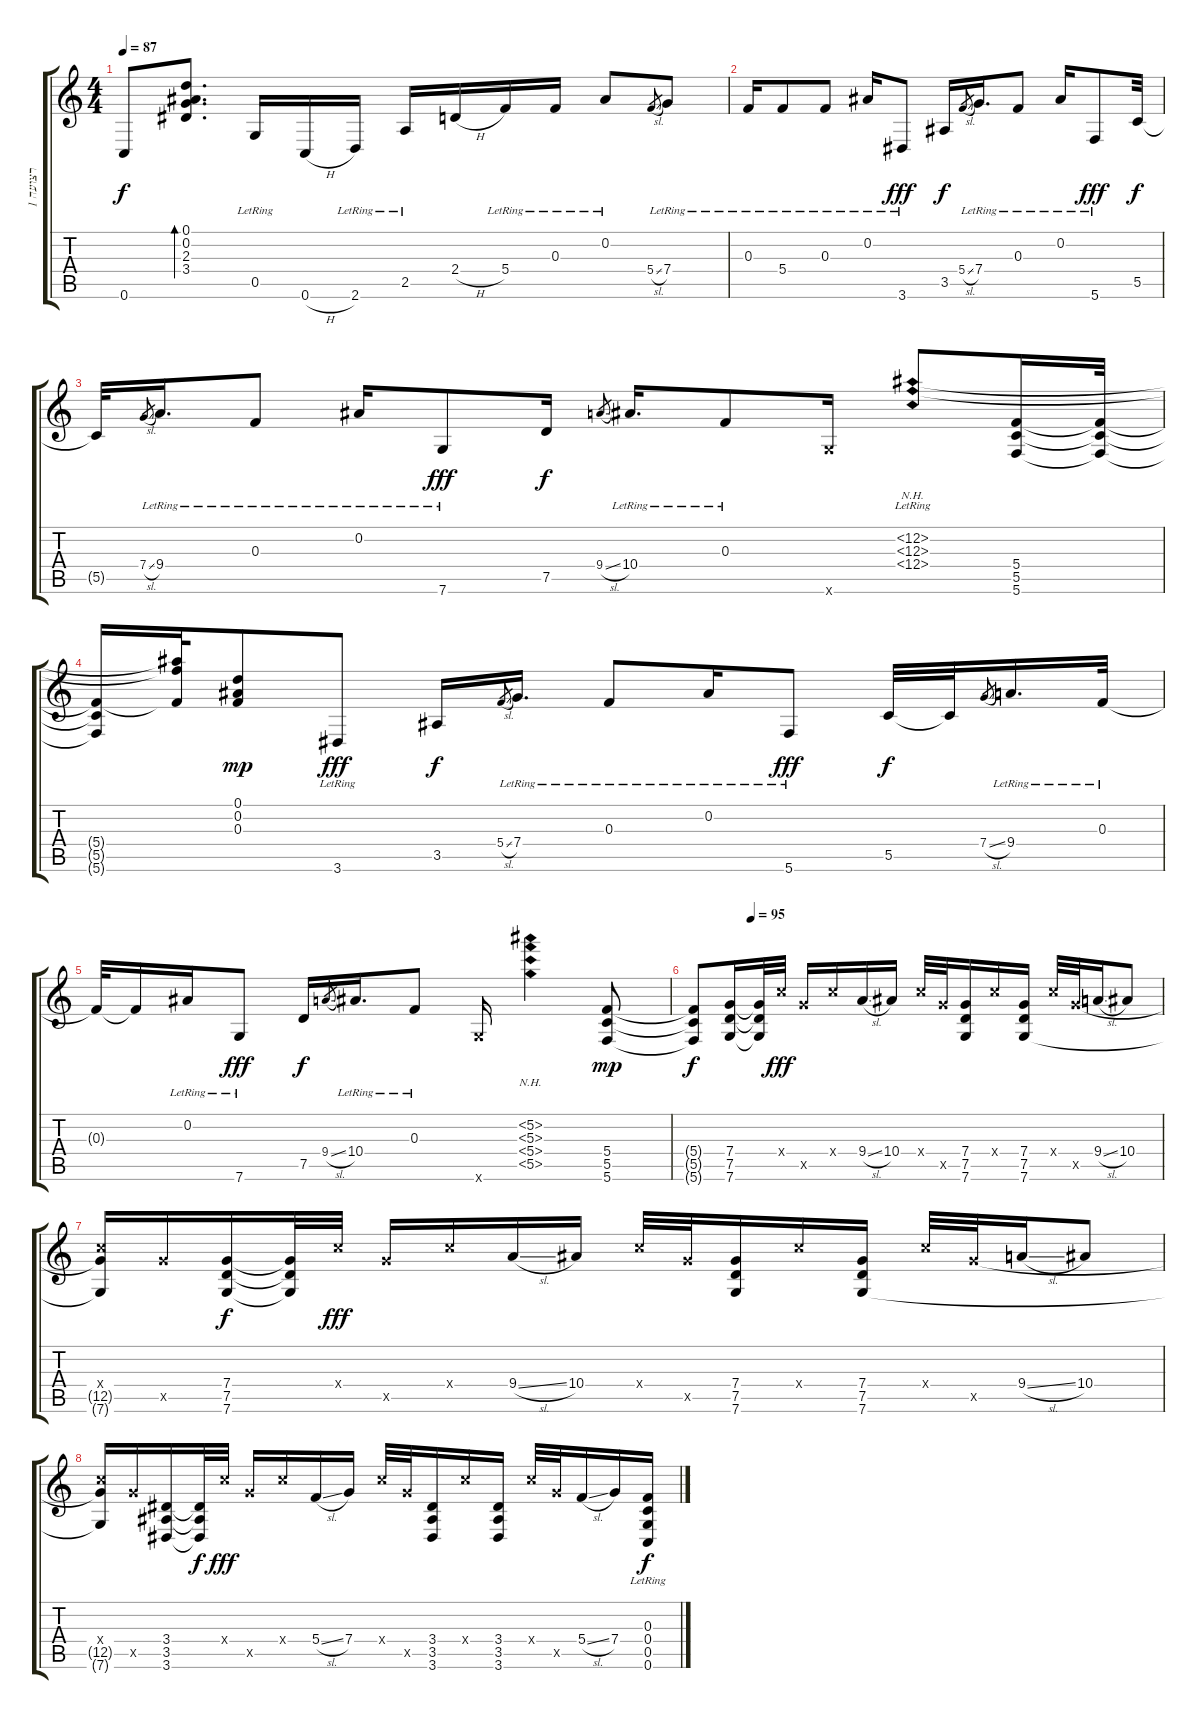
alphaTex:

\track ("רצועה 1" "רצועה 1") {instrument acousticguitarsteel}
\staff {score tabs}
\tuning (D4 Bb3 F3 C3 G2 C2) {hide}
\ts (4 4)
\tempo 87
\clef g2
\ks c
0.6.8{dy f} (0.1 0.2 2.3 3.4).8{d bd 480} 0.5{lr}.16 0.6{h}.16 2.6{lr}.16 2.5{lr}.16 2.4{h}.16 5.4{lr}.16 0.3{lr}.16 0.2{lr}.8 5.4{sl}.8{gr} 7.4{lr}.8 |
0.3{lr}.16 5.4{lr}.8 0.3{lr}.8 0.2{lr}.16 3.6{lr}.8{dy fff} 3.5.16{dy f} 5.4{sl}.8{gr} 7.4{lr}.16{d} 0.3{lr}.8 0.2{lr}.16 5.6{lr}.8{dy fff} 5.5.32{dy f} |
5.5{t}.32 7.4{sl}.8{gr} 9.4{lr}.16{d} 0.3{lr}.8 0.2{lr}.16 7.6{lr}.8{dy fff} 7.5.16{dy f} 9.4{sl}.8{gr} 10.4{lr}.16{d} 0.3{lr}.8 7.6{x}.16 (12.2{nh lr} 12.3{nh lr} 12.4{nh}).8 (5.4 5.5 5.6).16 (5.4{t} 5.5{t} 5.6{t}).32 |
(5.4{t} 5.5{t} 5.6{t}).16 (12.2{t} 12.3{t} 5.4{t}).32 (0.1 0.2 0.3).8{dy mp} 3.6{lr}.8{dy fff} 3.5.16{dy f} 5.4{sl}.8{gr} 7.4{lr}.16{d} 0.3{lr}.8 0.2{lr}.16 5.6{lr}.8{dy fff} 5.5.32{dy f} 5.5{t}.32 7.4{sl}.8{gr} 9.4{lr}.16{d} 0.3{lr}.32 |
0.3{t}.32 0.3{t}.16 0.2{lr}.16 7.6{lr}.8{dy fff} 7.5.16{dy f} 9.4{sl}.8{gr} 10.4{lr}.16{d} 0.3{lr}.8 7.6{x}.16 (5.2{nh} 5.3{nh} 5.4{nh} 5.5{nh}).4 (5.4 5.5 5.6).8{dy mp} |
\tempo (95 0.125)
(5.4{t} 5.5{t} 5.6{t}).8{dy f} (7.4 7.5 7.6).16 (7.4{t} 7.5{t} 7.6{t}).32 12.4{x}.32{dy fff} 12.5{x}.16 12.4{x}.16 9.4{sl}.16 10.4.16 12.4{x}.32 12.5{x}.32 (7.4 7.5 7.6).16 12.4{x}.16 (7.4 7.5 7.6).16 12.4{x}.32 12.5{x}.32 9.4{sl}.16 10.4.8 |
(12.4{x} 12.5{t} 7.6{t}).16 12.5{x}.16 (7.4 7.5 7.6).16{dy f} (7.4{t} 7.5{t} 7.6{t}).32 12.4{x}.32{dy fff} 12.5{x}.16 12.4{x}.16 9.4{sl}.16 10.4.16 12.4{x}.32 12.5{x}.32 (7.4 7.5 7.6).16 12.4{x}.16 (7.4 7.5 7.6).16 12.4{x}.32 12.5{x}.32 9.4{sl}.16 10.4.8 |
(12.4{x} 12.5{t} 7.6{t}).16 12.5{x}.16 (3.4 3.5 3.6).16 (3.4{t} 3.5{t} 3.6{t}).32{dy f} 12.4{x}.32{dy fff} 12.5{x}.16 12.4{x}.16 5.4{sl}.16 7.4.16 12.4{x}.32 12.5{x}.32 (3.4 3.5 3.6).16 12.4{x}.16 (3.4 3.5 3.6).16 12.4{x}.32 12.5{x}.32 5.4{sl}.16 7.4.16 (0.3{lr} 0.4{h} 0.5 0.6{lr}).16{dy f}
